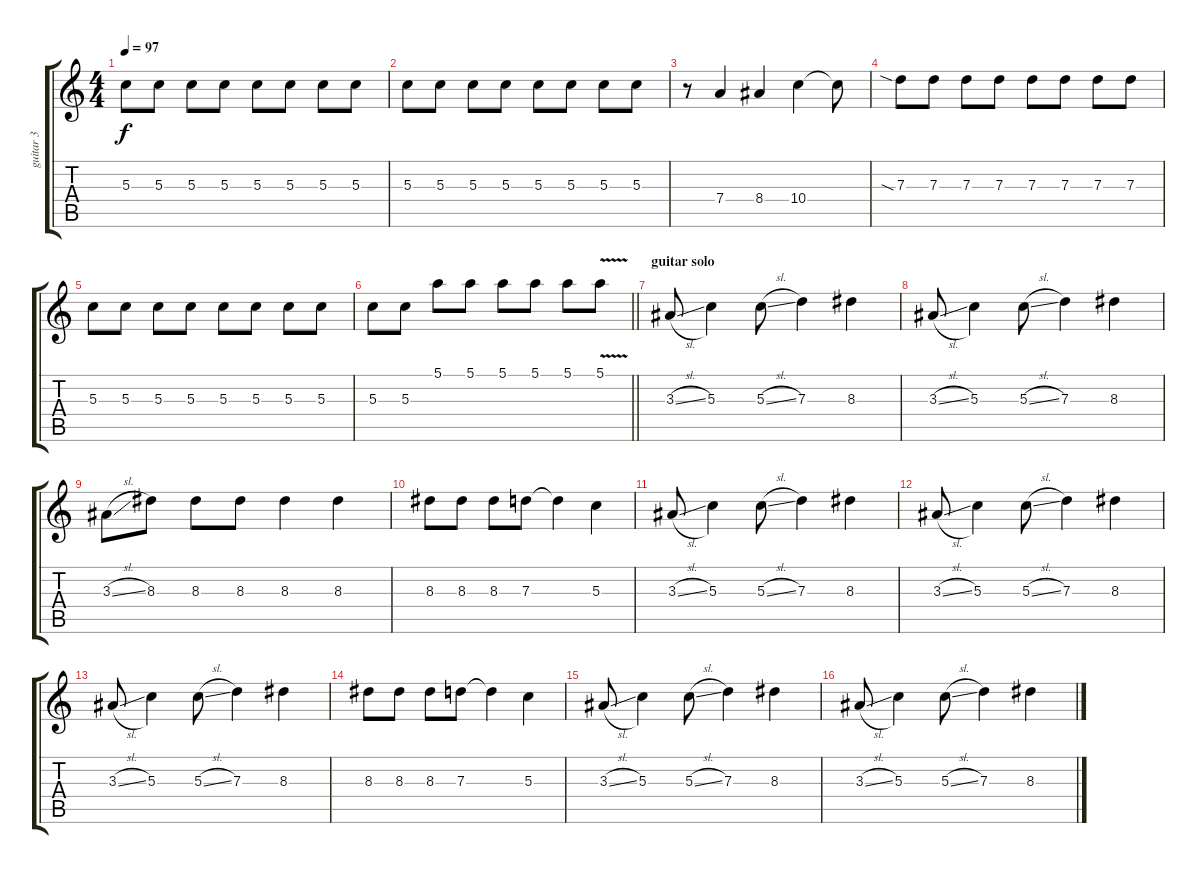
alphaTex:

\track ("guitar 3" "guitar 3") {instrument electricguitarjazz}
\staff {score tabs}
\tuning (E4 B3 G3 D3 A2 E2) {hide}
\ts (4 4)
\tempo 97
\clef g2
\ks c
5.3.8{dy f} 5.3.8 5.3.8 5.3.8 5.3.8 5.3.8 5.3.8 5.3.8 |
5.3.8 5.3.8 5.3.8 5.3.8 5.3.8 5.3.8 5.3.8 5.3.8 |
r.8 7.4.4 8.4.4 10.4.4 10.4{t}.8 |
7.3{sia}.8 7.3.8 7.3.8 7.3.8 7.3.8 7.3.8 7.3.8 7.3.8 |
5.3.8 5.3.8 5.3.8 5.3.8 5.3.8 5.3.8 5.3.8 5.3.8 |
\barLineRight lightlight
5.3.8 5.3.8 5.1.8 5.1.8 5.1.8 5.1.8 5.1.8 5.1{v}.8 |
\section ("" "guitar solo")
3.3{sl}.8{volume 13 balance 16 instrument overdrivenguitar} 5.3.4 5.3{sl}.8 7.3.4 8.3.4 |
3.3{sl}.8 5.3.4 5.3{sl}.8 7.3.4 8.3.4 |
3.3{sl}.8 8.3.8 8.3.8 8.3.8 8.3.4 8.3.4 |
8.3.8 8.3.8 8.3.8 7.3.8 7.3{t}.4 5.3.4 |
3.3{sl}.8 5.3.4 5.3{sl}.8 7.3.4 8.3.4 |
3.3{sl}.8 5.3.4 5.3{sl}.8 7.3.4 8.3.4 |
3.3{sl}.8 5.3.4 5.3{sl}.8 7.3.4 8.3.4 |
8.3.8 8.3.8 8.3.8 7.3.8 7.3{t}.4 5.3.4 |
3.3{sl}.8 5.3.4 5.3{sl}.8 7.3.4 8.3.4 |
3.3{sl}.8 5.3.4 5.3{sl}.8 7.3.4 8.3.4
